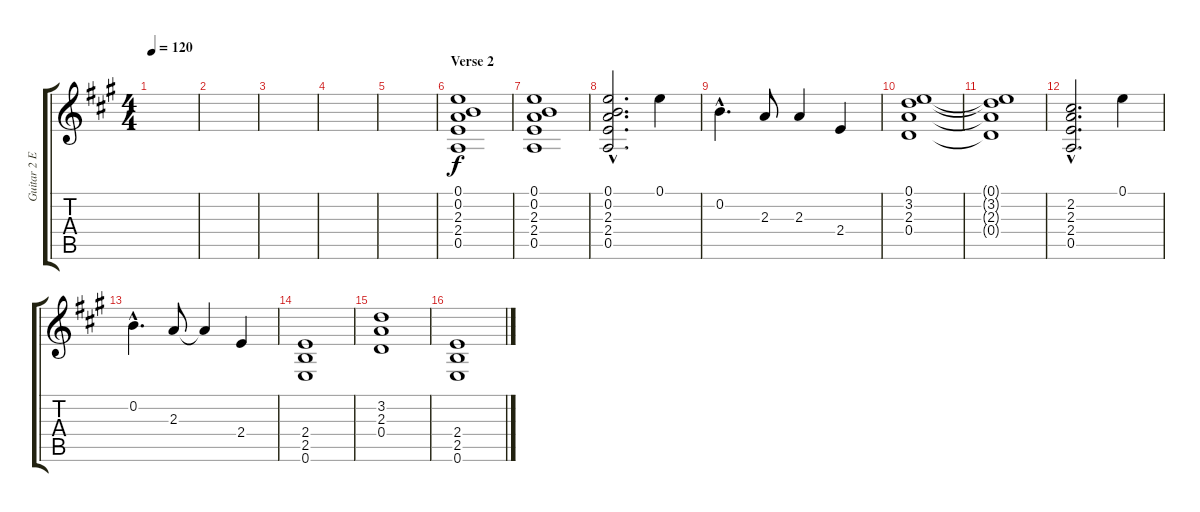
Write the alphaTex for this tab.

\track ("Guitar 2 Electric" "Guitar 2 E") {instrument electricguitarjazz}
\staff {score tabs}
\tuning (E4 B3 G3 D3 A2 E2) {hide}
\ts (4 4)
\tempo 120
\clef g2
\ks a
|
|
|
|
|
\section ("" "Verse 2")
(0.1 0.2 2.3 2.4 0.5).1 |
(0.1 0.2 2.3 2.4 0.5).1 |
(0.1{hac} 0.2{hac} 2.3{hac} 2.4{hac} 0.5{hac}).2{d} 0.1.4 |
0.2{hac}.4{d} 2.3.8 2.3.4 2.4.4 |
(0.1 3.2 2.3 0.4).1 |
(0.1{t} 3.2{t} 2.3{t} 0.4{t}).1 |
(2.2{hac} 2.3{hac} 2.4{hac} 0.5{hac}).2{d} 0.1.4 |
0.2{hac}.4{d} 2.3.8 2.3{t}.4 2.4.4 |
(2.4 2.5 0.6).1 |
(3.2 2.3 0.4).1 |
(2.4 2.5 0.6).1
